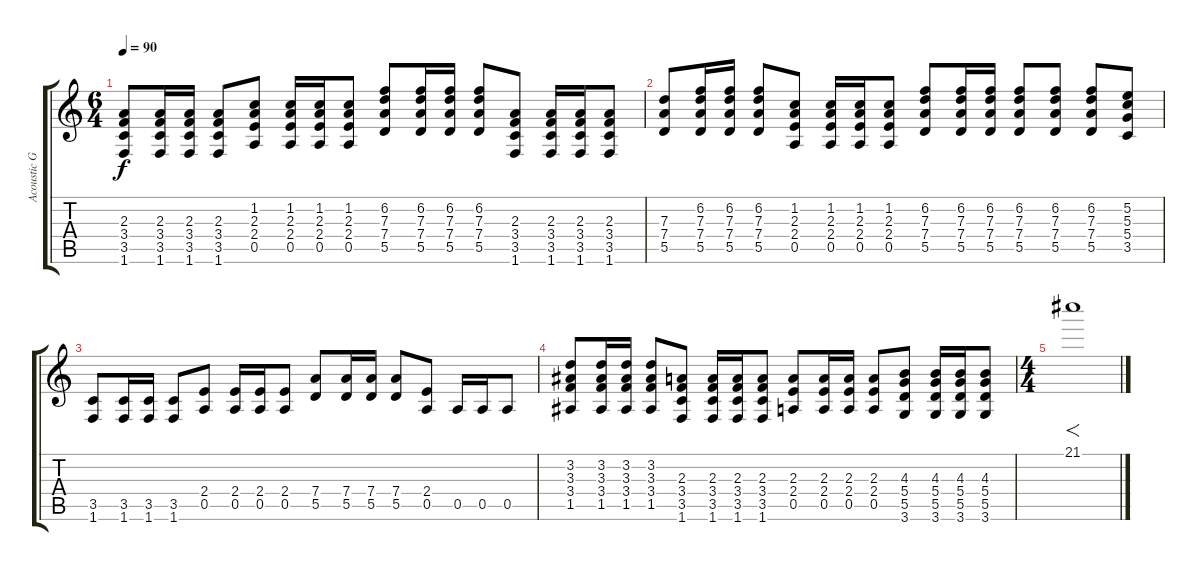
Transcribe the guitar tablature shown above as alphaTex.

\track ("Acoustic Guitar" "Acoustic G") {instrument acousticguitarsteel}
\staff {score tabs}
\tuning (E4 B3 G3 D3 A2 E2) {hide}
\ts (6 4)
\tempo 90
\clef g2
\ks c
(2.3 3.4 3.5 1.6).8{dy f} (2.3 3.4 3.5 1.6).16 (2.3 3.4 3.5 1.6).16 (2.3 3.4 3.5 1.6).8 (1.2 2.3 2.4 0.5).8 (1.2 2.3 2.4 0.5).16 (1.2 2.3 2.4 0.5).16 (1.2 2.3 2.4 0.5).8 (6.2 7.3 7.4 5.5).8 (6.2 7.3 7.4 5.5).16 (6.2 7.3 7.4 5.5).16 (6.2 7.3 7.4 5.5).8 (2.3 3.4 3.5 1.6).8 (2.3 3.4 3.5 1.6).16 (2.3 3.4 3.5 1.6).16 (2.3 3.4 3.5 1.6).8 |
(7.3 7.4 5.5).8 (6.2 7.3 7.4 5.5).16 (6.2 7.3 7.4 5.5).16 (6.2 7.3 7.4 5.5).8 (1.2 2.3 2.4 0.5).8 (1.2 2.3 2.4 0.5).16 (1.2 2.3 2.4 0.5).16 (1.2 2.3 2.4 0.5).8 (6.2 7.3 7.4 5.5).8 (6.2 7.3 7.4 5.5).16 (6.2 7.3 7.4 5.5).16 (6.2 7.3 7.4 5.5).8 (6.2 7.3 7.4 5.5).8 (6.2 7.3 7.4 5.5).8 (5.2 5.3 5.4 3.5).8 |
(3.5 1.6).8 (3.5 1.6).16 (3.5 1.6).16 (3.5 1.6).8 (2.4 0.5).8 (2.4 0.5).16 (2.4 0.5).16 (2.4 0.5).8 (7.4 5.5).8 (7.4 5.5).16 (7.4 5.5).16 (7.4 5.5).8 (2.4 0.5).8 0.5.16 0.5.16 0.5.8 |
(3.2 3.3 3.4 1.5).8 (3.2 3.3 3.4 1.5).16 (3.2 3.3 3.4 1.5).16 (3.2 3.3 3.4 1.5).8 (2.3 3.4 3.5 1.6).8 (2.3 3.4 3.5 1.6).16 (2.3 3.4 3.5 1.6).16 (2.3 3.4 3.5 1.6).8 (2.3 2.4 0.5).8 (2.3 2.4 0.5).16 (2.3 2.4 0.5).16 (2.3 2.4 0.5).8 (4.3 5.4 5.5 3.6).8 (4.3 5.4 5.5 3.6).16 (4.3 5.4 5.5 3.6).16 (4.3 5.4 5.5 3.6).8 |
\ts (4 4)
21.1.1{f volume 14 instrument distortionguitar}
